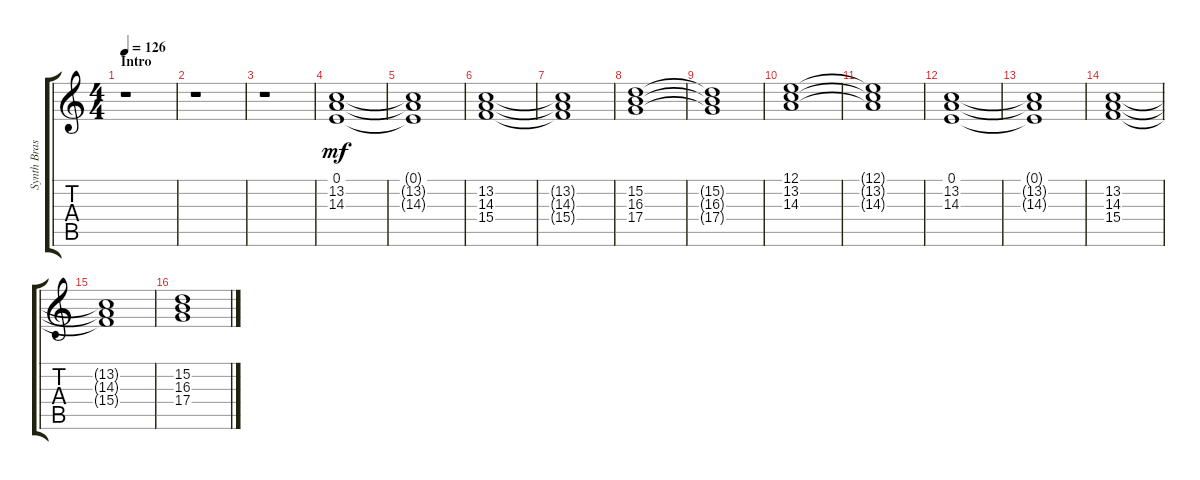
\track ("Synth Brass I" "Synth Bras") {instrument synthbrass1}
\staff {score tabs}
\tuning (E4 B3 G3 D3 A2 E2) {hide}
\ts (4 4)
\section ("" "Intro")
\tempo 126
\clef g2
\ks c
r.1{dy mf instrument synthbrass1} |
r.1 |
r.1 |
(0.1 13.2 14.3).1 |
(0.1{t} 13.2{t} 14.3{t}).1 |
(13.2 14.3 15.4).1 |
(13.2{t} 14.3{t} 15.4{t}).1 |
(15.2 16.3 17.4).1 |
(15.2{t} 16.3{t} 17.4{t}).1 |
(12.1 13.2 14.3).1 |
(12.1{t} 13.2{t} 14.3{t}).1 |
(0.1 13.2 14.3).1 |
(0.1{t} 13.2{t} 14.3{t}).1 |
(13.2 14.3 15.4).1 |
(13.2{t} 14.3{t} 15.4{t}).1 |
(15.2 16.3 17.4).1
